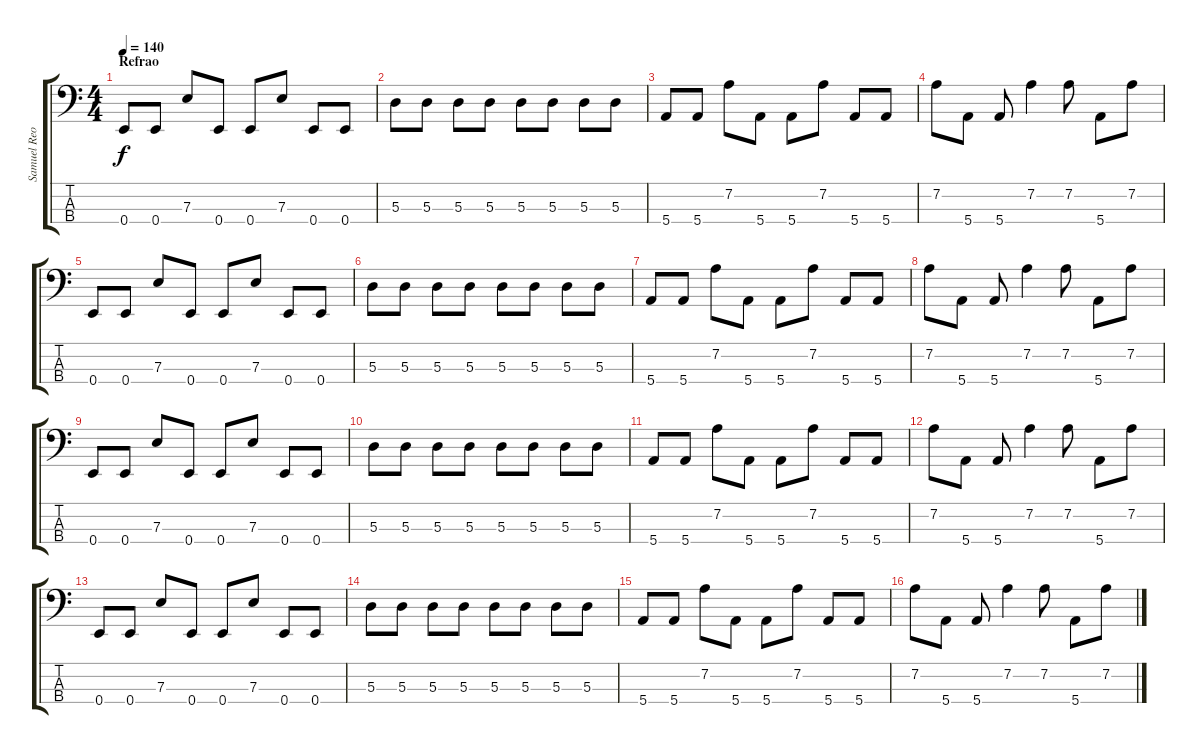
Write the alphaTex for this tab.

\track ("Samuel Reoli" "Samuel Reo") {instrument electricbasspick}
\staff {score tabs}
\tuning (G2 D2 A1 E1) {hide}
\ts (4 4)
\section ("" "Refrao")
\tempo 140
\clef f4
\ks c
0.4.8{dy f} 0.4.8 7.3.8 0.4.8 0.4.8 7.3.8 0.4.8 0.4.8 |
5.3.8 5.3.8 5.3.8 5.3.8 5.3.8 5.3.8 5.3.8 5.3.8 |
5.4.8 5.4.8 7.2.8 5.4.8 5.4.8 7.2.8 5.4.8 5.4.8 |
7.2.8 5.4.8 5.4.8 7.2.4 7.2.8 5.4.8 7.2.8 |
0.4.8 0.4.8 7.3.8 0.4.8 0.4.8 7.3.8 0.4.8 0.4.8 |
5.3.8 5.3.8 5.3.8 5.3.8 5.3.8 5.3.8 5.3.8 5.3.8 |
5.4.8 5.4.8 7.2.8 5.4.8 5.4.8 7.2.8 5.4.8 5.4.8 |
7.2.8 5.4.8 5.4.8 7.2.4 7.2.8 5.4.8 7.2.8 |
0.4.8 0.4.8 7.3.8 0.4.8 0.4.8 7.3.8 0.4.8 0.4.8 |
5.3.8 5.3.8 5.3.8 5.3.8 5.3.8 5.3.8 5.3.8 5.3.8 |
5.4.8 5.4.8 7.2.8 5.4.8 5.4.8 7.2.8 5.4.8 5.4.8 |
7.2.8 5.4.8 5.4.8 7.2.4 7.2.8 5.4.8 7.2.8 |
0.4.8 0.4.8 7.3.8 0.4.8 0.4.8 7.3.8 0.4.8 0.4.8 |
5.3.8 5.3.8 5.3.8 5.3.8 5.3.8 5.3.8 5.3.8 5.3.8 |
5.4.8 5.4.8 7.2.8 5.4.8 5.4.8 7.2.8 5.4.8 5.4.8 |
7.2.8 5.4.8 5.4.8 7.2.4 7.2.8 5.4.8 7.2.8
